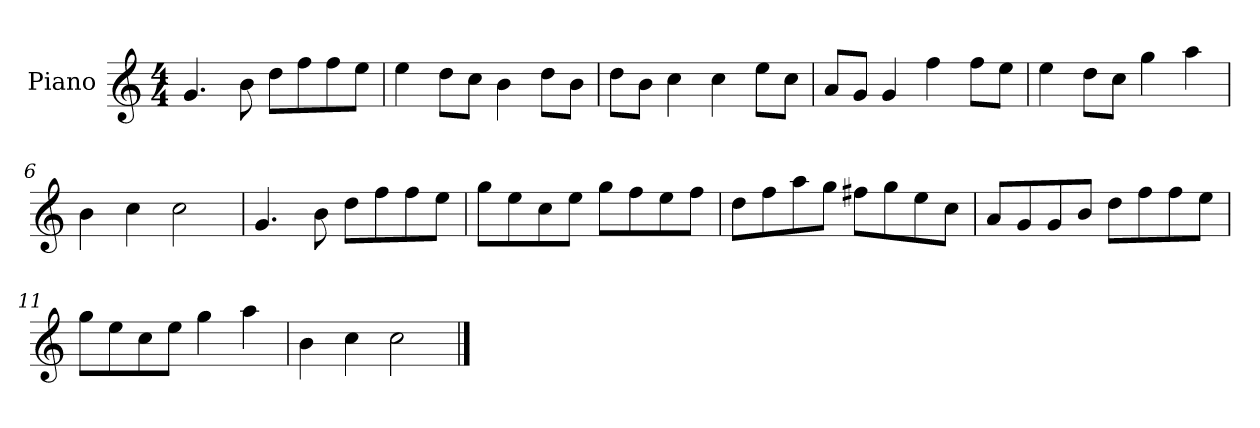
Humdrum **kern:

**kern
*part1
*staff1
*I"Piano
*I'P-no
*clefG2
*k[]
*M4/4
*MM90
=1
4.g/
8b\
8dd\L
8ff\
8ff\
8ee\J
=2
4ee\
8dd\L
8cc\J
4b\
8dd\L
8b\J
=3
8dd\L
8b\J
4cc\
4cc\
8ee\L
8cc\J
=4
8a/L
8g/J
4g/
4ff\
8ff\L
8ee\J
=5
4ee\
8dd\L
8cc\J
4gg\
4aa\
=6
4b\
4cc\
2cc\
!!LO:LB:g=z
=7
4.g/
8b\
8dd\L
8ff\
8ff\
8ee\J
=8
8gg\L
8ee\
8cc\
8ee\J
8gg\L
8ff\
8ee\
8ff\J
=9
8dd\L
8ff\
8aa\
8gg\J
8ff#X\L
8gg\
8ee\
8cc\J
=10
8a/L
8g/
8g/
8b/J
8dd\L
8ff\
8ff\
8ee\J
=11
8gg\L
8ee\
8cc\
8ee\J
4gg\
4aa\
=12
4b\
4cc\
2cc\
==
*-
